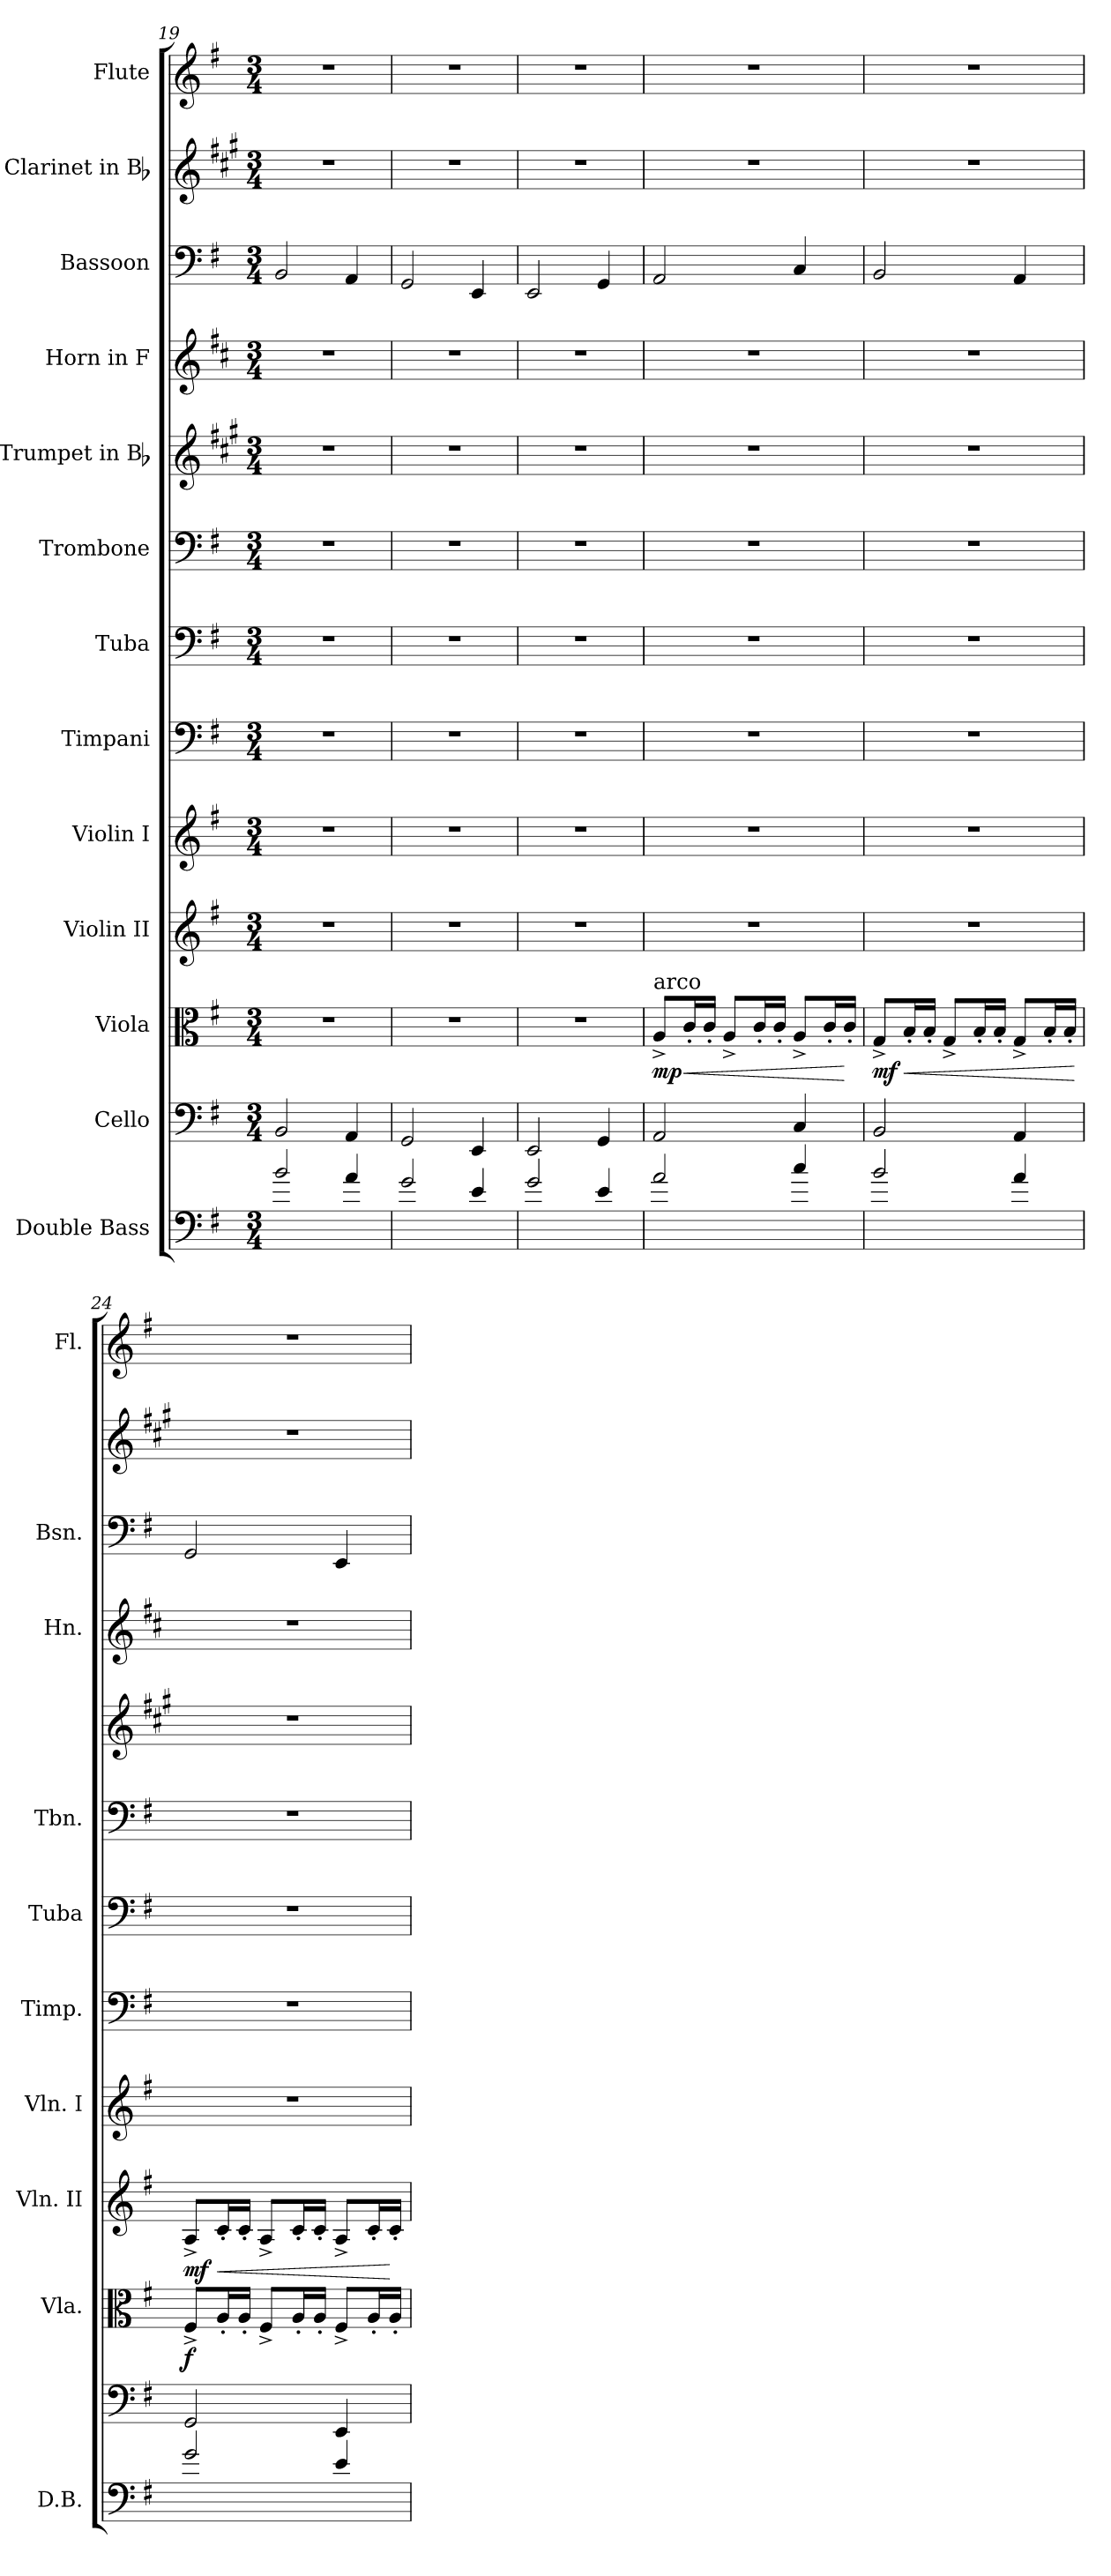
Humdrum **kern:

**kern	**kern	**kern	**dynam	**kern	**dynam	**kern	**kern	**kern	**kern	**kern	**kern	**kern	**kern	**kern
*part13	*part12	*part11	*part11	*part10	*part10	*part9	*part8	*part7	*part6	*part5	*part4	*part3	*part2	*part1
*staff13	*staff12	*staff11	*staff11	*staff10	*staff10	*staff9	*staff8	*staff7	*staff6	*staff5	*staff4	*staff3	*staff2	*staff1
*I"Double Bass	*I"Cello	*I"Viola	*	*I"Violin II	*	*I"Violin I	*I"Timpani	*I"Tuba	*I"Trombone	*I"Trumpet in Bb	*I"Horn in F	*I"Bassoon	*I"Clarinet in Bb	*I"Flute
*I'D.B.	*	*I'Vla.	*	*I'Vln. II	*	*I'Vln. I	*I'Timp.	*I'Tuba	*I'Tbn.	*	*I'Hn.	*I'Bsn.	*	*I'Fl.
!!LO:PB:g=z
*clefF4	*clefF4	*clefC3	*	*clefG2	*	*clefG2	*clefF4	*clefF4	*clefF4	*clefG2	*clefG2	*clefF4	*clefG2	*clefG2
*ITrd7c12	*	*	*	*	*	*	*	*	*	*ITrd1c2	*ITrd4c7	*	*ITrd1c2	*
*k[f#]	*k[f#]	*k[f#]	*	*k[f#]	*	*k[f#]	*k[f#]	*k[f#]	*k[f#]	*k[f#]	*k[f#]	*k[f#]	*k[f#]	*k[f#]
*G:	*G:	*G:	*	*G:	*	*G:	*G:	*G:	*G:	*G:	*G:	*G:	*G:	*G:
*M3/4	*M3/4	*M3/4	*	*M3/4	*	*M3/4	*M3/4	*M3/4	*M3/4	*M3/4	*M3/4	*M3/4	*M3/4	*M3/4
=19	=19	=19	=19	=19	=19	=19	=19	=19	=19	=19	=19	=19	=19	=19
2B/	2BB/	2.r	.	2.r	.	2.r	2.r	2.r	2.r	2.r	2.r	2BB/	2.r	2.r
4A/	4AA/	.	.	.	.	.	.	.	.	.	.	4AA/	.	.
=20	=20	=20	=20	=20	=20	=20	=20	=20	=20	=20	=20	=20	=20	=20
2G/	2GG/	2.r	.	2.r	.	2.r	2.r	2.r	2.r	2.r	2.r	2GG/	2.r	2.r
4E/	4EE/	.	.	.	.	.	.	.	.	.	.	4EE/	.	.
=21	=21	=21	=21	=21	=21	=21	=21	=21	=21	=21	=21	=21	=21	=21
2G/	2EE/	2.r	.	2.r	.	2.r	2.r	2.r	2.r	2.r	2.r	2EE/	2.r	2.r
4E/	4GG/	.	.	.	.	.	.	.	.	.	.	4GG/	.	.
=22	=22	=22	=22	=22	=22	=22	=22	=22	=22	=22	=22	=22	=22	=22
!	!	!LO:TX:a:t=arco	!	!	!	!	!	!	!	!	!	!	!	!
!	!	!	!LO:DY:b	!	!	!	!	!	!	!	!	!	!	!
2A/	2AA/	8A^/L	mp	2.r	.	2.r	2.r	2.r	2.r	2.r	2.r	2AA/	2.r	2.r
!	!	!	!LO:HP:b	!	!	!	!	!	!	!	!	!	!	!
.	.	16c'/L	<	.	.	.	.	.	.	.	.	.	.	.
.	.	16c'/JJ	.	.	.	.	.	.	.	.	.	.	.	.
.	.	8A^/L	.	.	.	.	.	.	.	.	.	.	.	.
.	.	16c'/L	.	.	.	.	.	.	.	.	.	.	.	.
.	.	16c'/JJ	.	.	.	.	.	.	.	.	.	.	.	.
4c/	4C/	8A^/L	.	.	.	.	.	.	.	.	.	4C/	.	.
.	.	16c'/L	.	.	.	.	.	.	.	.	.	.	.	.
.	.	16c'/JJ	[	.	.	.	.	.	.	.	.	.	.	.
=23	=23	=23	=23	=23	=23	=23	=23	=23	=23	=23	=23	=23	=23	=23
!	!	!	!LO:DY:b	!	!	!	!	!	!	!	!	!	!	!
2B/	2BB/	8G^/L	mf	2.r	.	2.r	2.r	2.r	2.r	2.r	2.r	2BB/	2.r	2.r
!	!	!	!LO:HP:b	!	!	!	!	!	!	!	!	!	!	!
.	.	16B'/L	<	.	.	.	.	.	.	.	.	.	.	.
.	.	16B'/JJ	.	.	.	.	.	.	.	.	.	.	.	.
.	.	8G^/L	.	.	.	.	.	.	.	.	.	.	.	.
.	.	16B'/L	.	.	.	.	.	.	.	.	.	.	.	.
.	.	16B'/JJ	.	.	.	.	.	.	.	.	.	.	.	.
4A/	4AA/	8G^/L	.	.	.	.	.	.	.	.	.	4AA/	.	.
.	.	16B'/L	.	.	.	.	.	.	.	.	.	.	.	.
.	.	16B'/JJ	.	.	.	.	.	.	.	.	.	.	.	.
.	.	.	[	.	.	.	.	.	.	.	.	.	.	.
=24	=24	=24	=24	=24	=24	=24	=24	=24	=24	=24	=24	=24	=24	=24
!	!	!	!LO:DY:b	!	!LO:DY:b	!	!	!	!	!	!	!	!	!
2G/	2GG/	8F#^/L	f	8A^/L	mf	2.r	2.r	2.r	2.r	2.r	2.r	2GG/	2.r	2.r
!	!	!	!	!	!LO:HP:b	!	!	!	!	!	!	!	!	!
.	.	16A'/L	.	16c'/L	<	.	.	.	.	.	.	.	.	.
.	.	16A'/JJ	.	16c'/JJ	.	.	.	.	.	.	.	.	.	.
.	.	8F#^/L	.	8A^/L	.	.	.	.	.	.	.	.	.	.
.	.	16A'/L	.	16c'/L	.	.	.	.	.	.	.	.	.	.
.	.	16A'/JJ	.	16c'/JJ	.	.	.	.	.	.	.	.	.	.
4E/	4EE/	8F#^/L	.	8A^/L	.	.	.	.	.	.	.	4EE/	.	.
.	.	16A'/L	.	16c'/L	.	.	.	.	.	.	.	.	.	.
.	.	16A'/JJ	.	16c'/JJ	[	.	.	.	.	.	.	.	.	.
=	=	=	=	=	=	=	=	=	=	=	=	=	=	=
*-	*-	*-	*-	*-	*-	*-	*-	*-	*-	*-	*-	*-	*-	*-
